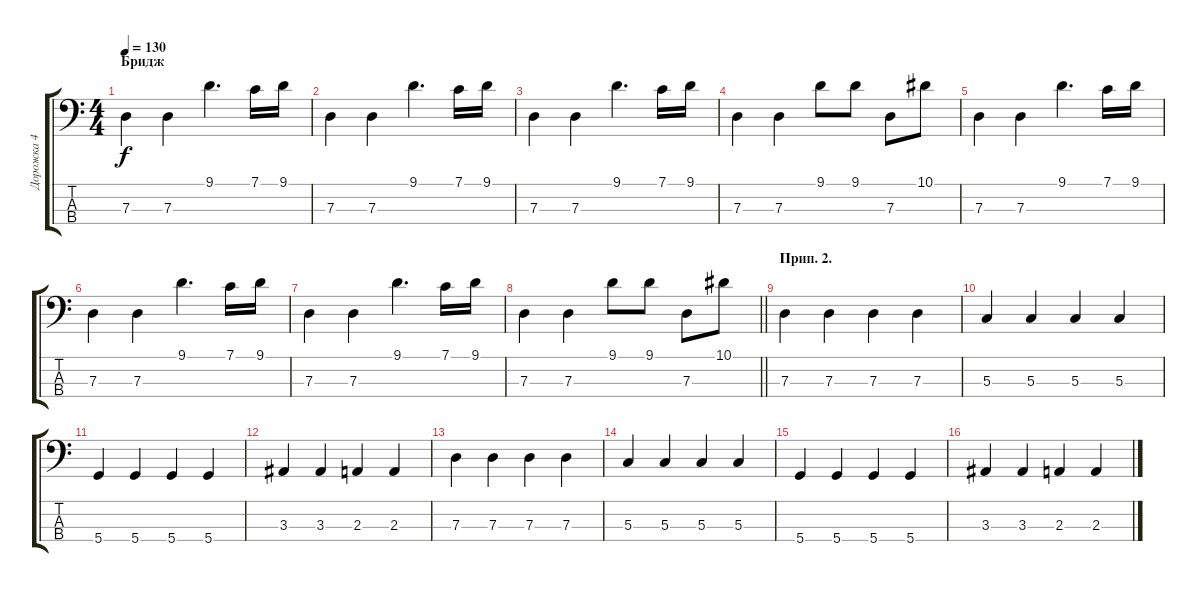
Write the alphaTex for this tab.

\track ("Дорожка 4" "Дорожка 4") {instrument electricbassfinger}
\staff {score tabs}
\tuning (F2 C2 G1 D1) {hide}
\ts (4 4)
\section ("" "Бридж")
\tempo 130
\clef f4
\ks c
7.3.4{dy f} 7.3.4 9.1.4{d} 7.1.16 9.1.16 |
7.3.4 7.3.4 9.1.4{d} 7.1.16 9.1.16 |
7.3.4 7.3.4 9.1.4{d} 7.1.16 9.1.16 |
7.3.4 7.3.4 9.1.8 9.1.8 7.3.8 10.1.8 |
7.3.4 7.3.4 9.1.4{d} 7.1.16 9.1.16 |
7.3.4 7.3.4 9.1.4{d} 7.1.16 9.1.16 |
7.3.4 7.3.4 9.1.4{d} 7.1.16 9.1.16 |
\barLineRight lightlight
7.3.4 7.3.4 9.1.8 9.1.8 7.3.8 10.1.8 |
\section ("" "Прип. 2.")
7.3.4 7.3.4 7.3.4 7.3.4 |
5.3.4 5.3.4 5.3.4 5.3.4 |
5.4.4 5.4.4 5.4.4 5.4.4 |
3.3.4 3.3.4 2.3.4 2.3.4 |
7.3.4 7.3.4 7.3.4 7.3.4 |
5.3.4 5.3.4 5.3.4 5.3.4 |
5.4.4 5.4.4 5.4.4 5.4.4 |
3.3.4 3.3.4 2.3.4 2.3.4
